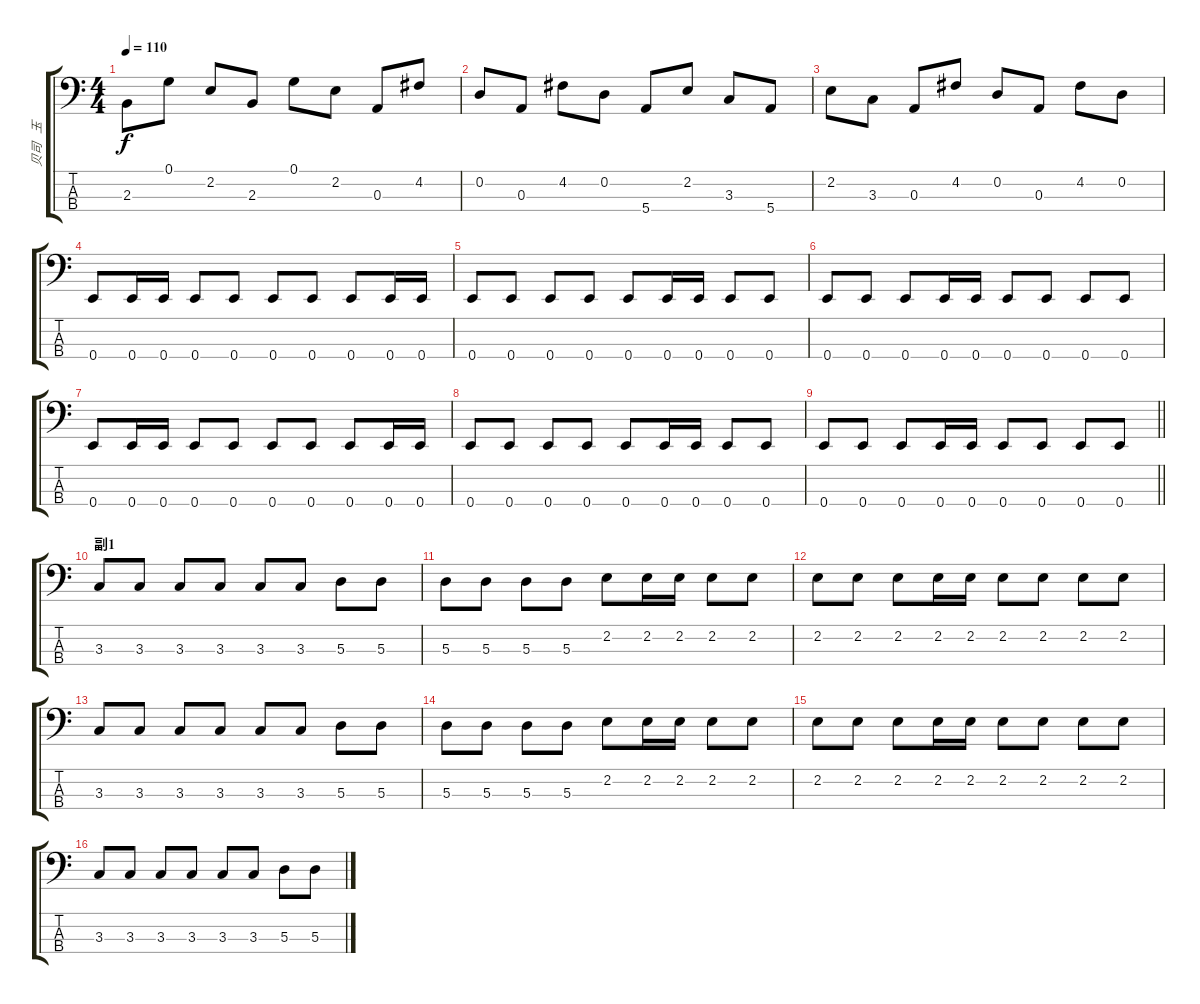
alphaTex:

\track ("贝司   玉" "贝司   玉") {instrument electricbassfinger}
\staff {score tabs}
\tuning (G2 D2 A1 E1) {hide}
\ts (4 4)
\tempo 110
\clef f4
\ks c
2.3.8{dy f} 0.1.8 2.2.8 2.3.8 0.1.8 2.2.8 0.3.8 4.2.8 |
0.2.8 0.3.8 4.2.8 0.2.8 5.4.8 2.2.8 3.3.8 5.4.8 |
2.2.8 3.3.8 0.3.8 4.2.8 0.2.8 0.3.8 4.2.8 0.2.8 |
0.4.8 0.4.16 0.4.16 0.4.8 0.4.8 0.4.8 0.4.8 0.4.8 0.4.16 0.4.16 |
0.4.8 0.4.8 0.4.8 0.4.8 0.4.8 0.4.16 0.4.16 0.4.8 0.4.8 |
0.4.8 0.4.8 0.4.8 0.4.16 0.4.16 0.4.8 0.4.8 0.4.8 0.4.8 |
0.4.8 0.4.16 0.4.16 0.4.8 0.4.8 0.4.8 0.4.8 0.4.8 0.4.16 0.4.16 |
0.4.8 0.4.8 0.4.8 0.4.8 0.4.8 0.4.16 0.4.16 0.4.8 0.4.8 |
\barLineRight lightlight
0.4.8 0.4.8 0.4.8 0.4.16 0.4.16 0.4.8 0.4.8 0.4.8 0.4.8 |
\section ("" "副1")
3.3.8 3.3.8 3.3.8 3.3.8 3.3.8 3.3.8 5.3.8 5.3.8 |
5.3.8 5.3.8 5.3.8 5.3.8 2.2.8 2.2.16 2.2.16 2.2.8 2.2.8 |
2.2.8 2.2.8 2.2.8 2.2.16 2.2.16 2.2.8 2.2.8 2.2.8 2.2.8 |
3.3.8 3.3.8 3.3.8 3.3.8 3.3.8 3.3.8 5.3.8 5.3.8 |
5.3.8 5.3.8 5.3.8 5.3.8 2.2.8 2.2.16 2.2.16 2.2.8 2.2.8 |
2.2.8 2.2.8 2.2.8 2.2.16 2.2.16 2.2.8 2.2.8 2.2.8 2.2.8 |
3.3.8 3.3.8 3.3.8 3.3.8 3.3.8 3.3.8 5.3.8 5.3.8
